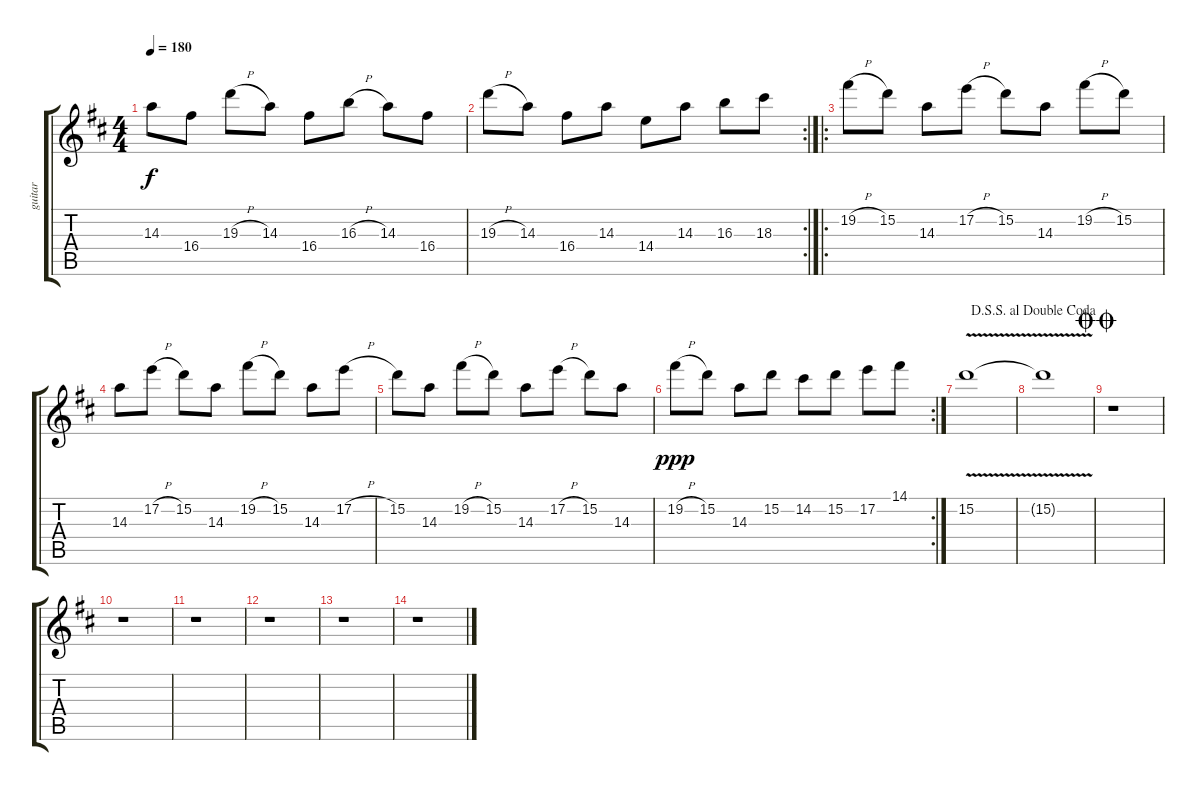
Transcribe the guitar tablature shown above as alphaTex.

\track ("guitar" "guitar") {instrument distortionguitar}
\staff {score tabs}
\tuning (E4 B3 G3 D3 A2 E2) {hide}
\ts (4 4)
\tempo 180
\clef g2
\ks d
14.3.8{dy f} 16.4.8 19.3{h}.8 14.3.8 16.4.8 16.3{h}.8 14.3.8 16.4.8 |
\rc 2
19.3{h}.8 14.3.8 16.4.8 14.3.8 14.4.8 14.3.8 16.3.8 18.3.8 |
\ro
19.2{h}.8 15.2.8 14.3.8 17.2{h}.8 15.2.8 14.3.8 19.2{h}.8 15.2.8 |
14.3.8 17.2{h}.8 15.2.8 14.3.8 19.2{h}.8 15.2.8 14.3.8 17.2{h}.8 |
15.2.8 14.3.8 19.2{h}.8 15.2.8 14.3.8 17.2{h}.8 15.2.8 14.3.8 |
\rc 2
19.2{h}.8{dy ppp} 15.2.8 14.3.8 15.2.8 14.2.8 15.2.8 17.2.8 14.1.8 |
15.2{v}.1 |
\jump dalsegnosegnoaldoublecoda
15.2{v t}.1 |
\jump doublecoda
r.1 |
r.1 |
r.1 |
r.1 |
r.1 |
r.1
